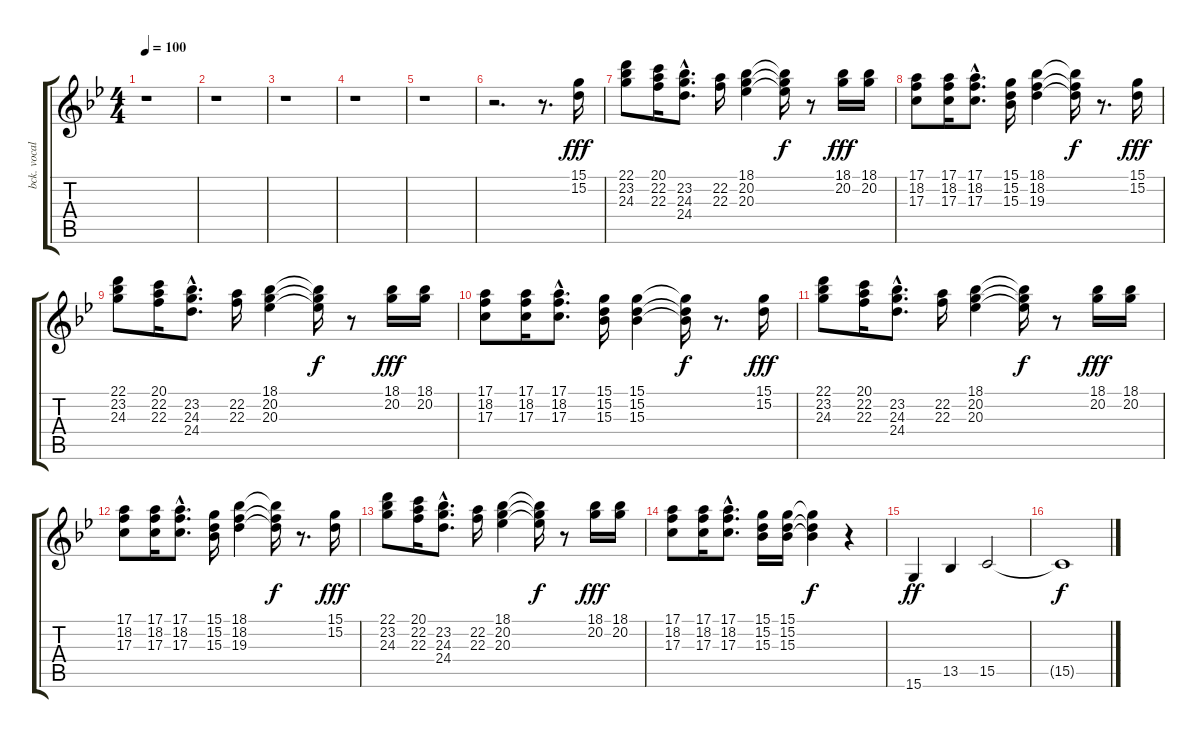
\track ("bck. vocal" "bck. vocal") {instrument synthvoice}
\staff {score tabs}
\tuning (E4 B3 G3 D3 A2 E2) {hide}
\ts (4 4)
\tempo 100
\clef g2
\ks gminor
r.1{dy f} |
r.1 |
r.1 |
r.1 |
r.1 |
r.2{d} r.8{d} (15.1 15.2).16{dy fff instrument synthvoice} |
(22.1 23.2 24.3).8 (20.1 22.2 22.3).16 (23.2{hac} 24.3{hac} 24.4{hac}).8{d} (22.2 22.3).16 (18.1 20.2 20.3).4 (18.1{t} 20.2{t} 20.3{t}).16{dy f} r.8 (18.1 20.2).16{dy fff} (18.1 20.2).16 |
(17.1 18.2 17.3).8 (17.1 18.2 17.3).16 (17.1{hac} 18.2{hac} 17.3{hac}).8{d} (15.1 15.2 15.3).16 (18.1 18.2 19.3).4 (18.1{t} 18.2{t} 19.3{t}).16{dy f} r.8{d} (15.1 15.2).16{dy fff} |
(22.1 23.2 24.3).8 (20.1 22.2 22.3).16 (23.2{hac} 24.3{hac} 24.4{hac}).8{d} (22.2 22.3).16 (18.1 20.2 20.3).4 (18.1{t} 20.2{t} 20.3{t}).16{dy f} r.8 (18.1 20.2).16{dy fff} (18.1 20.2).16 |
(17.1 18.2 17.3).8 (17.1 18.2 17.3).16 (17.1{hac} 18.2{hac} 17.3{hac}).8{d} (15.1 15.2 15.3).16 (15.1 15.2 15.3).4 (15.1{t} 15.2{t} 15.3{t}).16{dy f} r.8{d} (15.1 15.2).16{dy fff} |
(22.1 23.2 24.3).8 (20.1 22.2 22.3).16 (23.2{hac} 24.3{hac} 24.4{hac}).8{d} (22.2 22.3).16 (18.1 20.2 20.3).4 (18.1{t} 20.2{t} 20.3{t}).16{dy f} r.8 (18.1 20.2).16{dy fff} (18.1 20.2).16 |
(17.1 18.2 17.3).8 (17.1 18.2 17.3).16 (17.1{hac} 18.2{hac} 17.3{hac}).8{d} (15.1 15.2 15.3).16 (18.1 18.2 19.3).4 (18.1{t} 18.2{t} 19.3{t}).16{dy f} r.8{d} (15.1 15.2).16{dy fff} |
(22.1 23.2 24.3).8 (20.1 22.2 22.3).16 (23.2{hac} 24.3{hac} 24.4{hac}).8{d} (22.2 22.3).16 (18.1 20.2 20.3).4 (18.1{t} 20.2{t} 20.3{t}).16{dy f} r.8 (18.1 20.2).16{dy fff} (18.1 20.2).16 |
(17.1 18.2 17.3).8 (17.1 18.2 17.3).16 (17.1{hac} 18.2{hac} 17.3{hac}).8{d} (15.1 15.2 15.3).16 (15.1 15.2 15.3).16 (15.1{t} 15.2{t} 15.3{t}).4{dy f} r.4 |
15.6.4{dy ff instrument voiceoohs} 13.5.4 15.5.2 |
15.5{t}.1{dy f}
